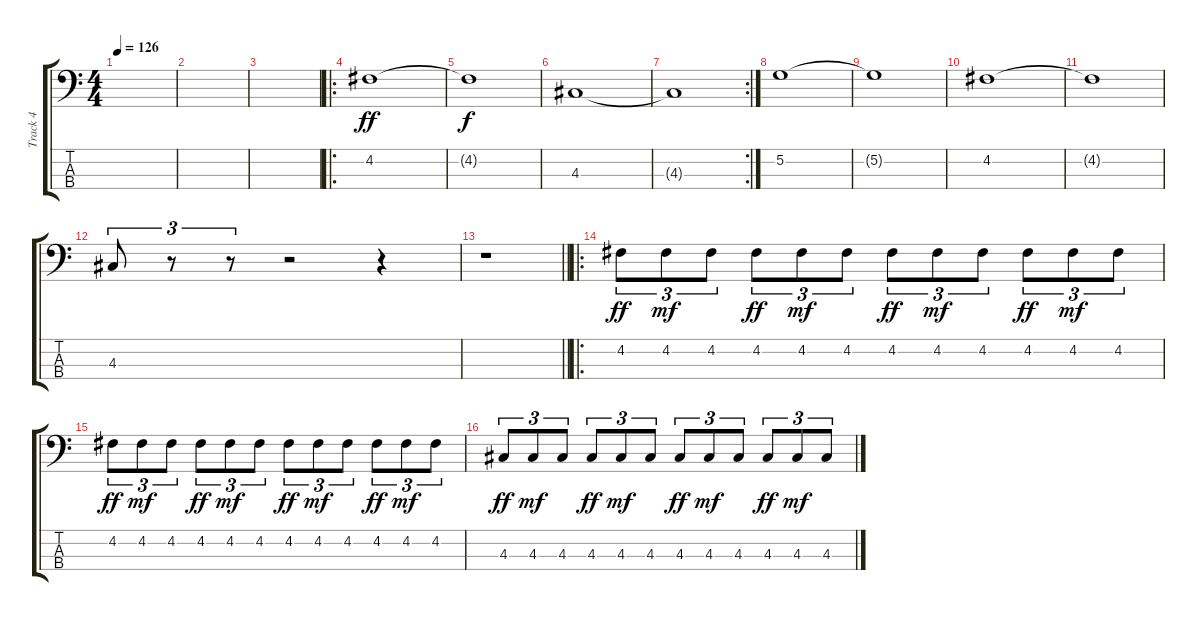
\track ("Track 4" "Track 4") {instrument electricbassfinger}
\staff {score tabs}
\tuning (G2 D2 A1 E1) {hide}
\ts (4 4)
\tempo 126
\clef f4
\ks c
|
|
|
\ro
4.2.1{dy ff} |
4.2{t}.1{dy f} |
4.3.1 |
\rc 2
4.3{t}.1 |
5.2.1 |
5.2{t}.1 |
4.2.1 |
4.2{t}.1 |
4.3.8{tu (3 2)} r.8{tu (3 2)} r.8{tu (3 2)} r.2 r.4 |
\barLineRight lightlight
r.1 |
\ro
4.2.8{tu (3 2) dy ff} 4.2.8{tu (3 2) dy mf} 4.2.8{tu (3 2)} 4.2.8{tu (3 2) dy ff} 4.2.8{tu (3 2) dy mf} 4.2.8{tu (3 2)} 4.2.8{tu (3 2) dy ff} 4.2.8{tu (3 2) dy mf} 4.2.8{tu (3 2)} 4.2.8{tu (3 2) dy ff} 4.2.8{tu (3 2) dy mf} 4.2.8{tu (3 2)} |
4.2.8{tu (3 2) dy ff} 4.2.8{tu (3 2) dy mf} 4.2.8{tu (3 2)} 4.2.8{tu (3 2) dy ff} 4.2.8{tu (3 2) dy mf} 4.2.8{tu (3 2)} 4.2.8{tu (3 2) dy ff} 4.2.8{tu (3 2) dy mf} 4.2.8{tu (3 2)} 4.2.8{tu (3 2) dy ff} 4.2.8{tu (3 2) dy mf} 4.2.8{tu (3 2)} |
4.3.8{tu (3 2) dy ff} 4.3.8{tu (3 2) dy mf} 4.3.8{tu (3 2)} 4.3.8{tu (3 2) dy ff} 4.3.8{tu (3 2) dy mf} 4.3.8{tu (3 2)} 4.3.8{tu (3 2) dy ff} 4.3.8{tu (3 2) dy mf} 4.3.8{tu (3 2)} 4.3.8{tu (3 2) dy ff} 4.3.8{tu (3 2) dy mf} 4.3.8{tu (3 2)}
